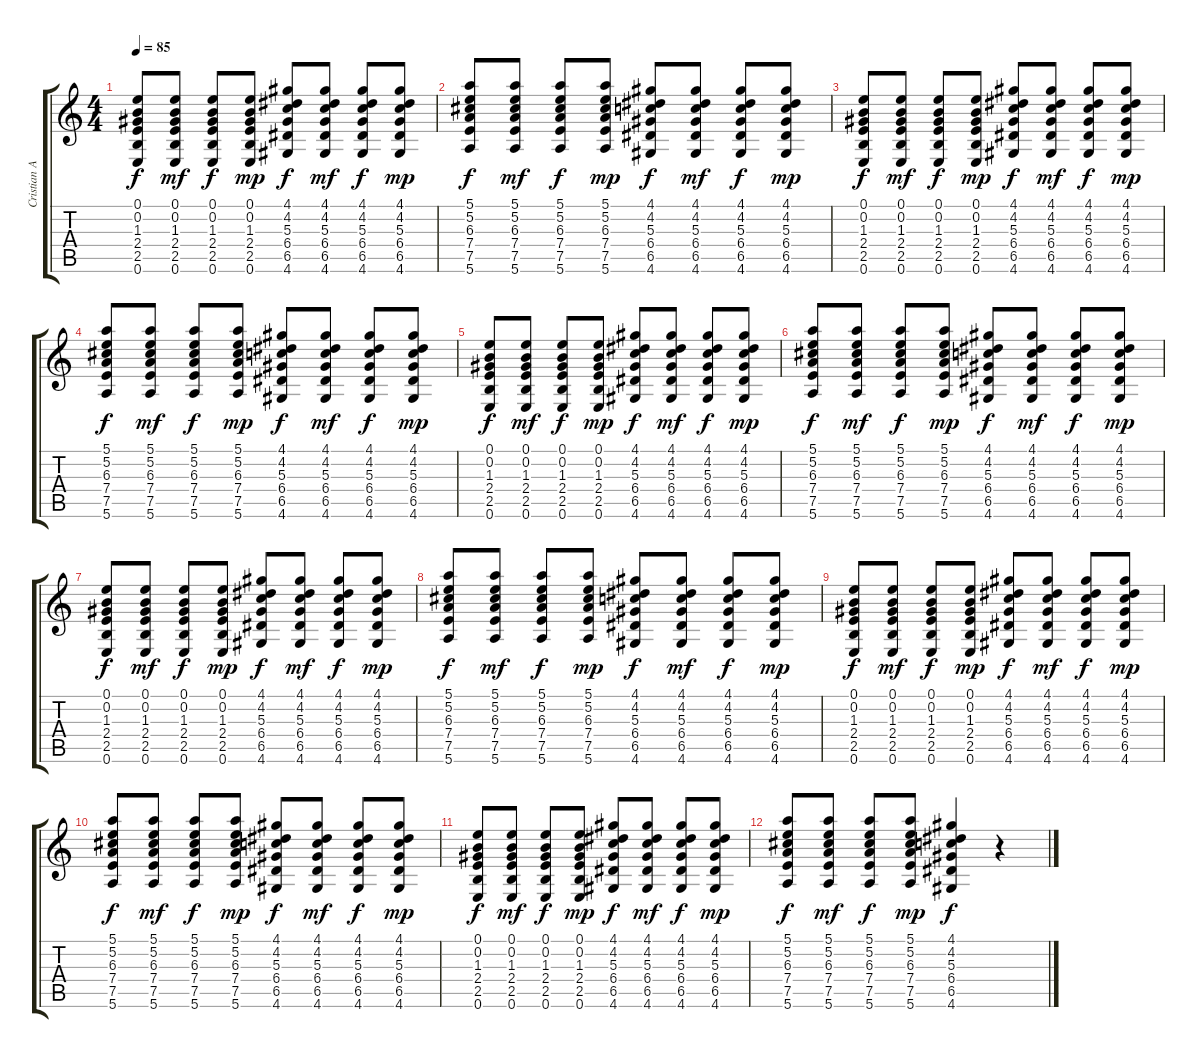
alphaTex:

\track ("Cristian Aldana (Guitarra 1)" "Cristian A") {instrument acousticguitarnylon}
\staff {score tabs}
\tuning (E4 B3 G3 D3 A2 E2) {hide}
\ts (4 4)
\tempo 85
\clef g2
\ks c
(0.1 0.2 1.3 2.4 2.5 0.6).8{dy f instrument acousticguitarnylon} (0.1 0.2 1.3 2.4 2.5 0.6).8{dy mf} (0.1 0.2 1.3 2.4 2.5 0.6).8{dy f} (0.1 0.2 1.3 2.4 2.5 0.6).8{dy mp} (4.1 4.2 5.3 6.4 6.5 4.6).8{dy f} (4.1 4.2 5.3 6.4 6.5 4.6).8{dy mf} (4.1 4.2 5.3 6.4 6.5 4.6).8{dy f} (4.1 4.2 5.3 6.4 6.5 4.6).8{dy mp} |
(5.1 5.2 6.3 7.4 7.5 5.6).8{dy f} (5.1 5.2 6.3 7.4 7.5 5.6).8{dy mf} (5.1 5.2 6.3 7.4 7.5 5.6).8{dy f} (5.1 5.2 6.3 7.4 7.5 5.6).8{dy mp} (4.1 4.2 5.3 6.4 6.5 4.6).8{dy f} (4.1 4.2 5.3 6.4 6.5 4.6).8{dy mf} (4.1 4.2 5.3 6.4 6.5 4.6).8{dy f} (4.1 4.2 5.3 6.4 6.5 4.6).8{dy mp} |
(0.1 0.2 1.3 2.4 2.5 0.6).8{dy f} (0.1 0.2 1.3 2.4 2.5 0.6).8{dy mf} (0.1 0.2 1.3 2.4 2.5 0.6).8{dy f} (0.1 0.2 1.3 2.4 2.5 0.6).8{dy mp} (4.1 4.2 5.3 6.4 6.5 4.6).8{dy f} (4.1 4.2 5.3 6.4 6.5 4.6).8{dy mf} (4.1 4.2 5.3 6.4 6.5 4.6).8{dy f} (4.1 4.2 5.3 6.4 6.5 4.6).8{dy mp} |
(5.1 5.2 6.3 7.4 7.5 5.6).8{dy f} (5.1 5.2 6.3 7.4 7.5 5.6).8{dy mf} (5.1 5.2 6.3 7.4 7.5 5.6).8{dy f} (5.1 5.2 6.3 7.4 7.5 5.6).8{dy mp} (4.1 4.2 5.3 6.4 6.5 4.6).8{dy f} (4.1 4.2 5.3 6.4 6.5 4.6).8{dy mf} (4.1 4.2 5.3 6.4 6.5 4.6).8{dy f} (4.1 4.2 5.3 6.4 6.5 4.6).8{dy mp} |
(0.1 0.2 1.3 2.4 2.5 0.6).8{dy f} (0.1 0.2 1.3 2.4 2.5 0.6).8{dy mf} (0.1 0.2 1.3 2.4 2.5 0.6).8{dy f} (0.1 0.2 1.3 2.4 2.5 0.6).8{dy mp} (4.1 4.2 5.3 6.4 6.5 4.6).8{dy f} (4.1 4.2 5.3 6.4 6.5 4.6).8{dy mf} (4.1 4.2 5.3 6.4 6.5 4.6).8{dy f} (4.1 4.2 5.3 6.4 6.5 4.6).8{dy mp} |
(5.1 5.2 6.3 7.4 7.5 5.6).8{dy f} (5.1 5.2 6.3 7.4 7.5 5.6).8{dy mf} (5.1 5.2 6.3 7.4 7.5 5.6).8{dy f} (5.1 5.2 6.3 7.4 7.5 5.6).8{dy mp} (4.1 4.2 5.3 6.4 6.5 4.6).8{dy f} (4.1 4.2 5.3 6.4 6.5 4.6).8{dy mf} (4.1 4.2 5.3 6.4 6.5 4.6).8{dy f} (4.1 4.2 5.3 6.4 6.5 4.6).8{dy mp} |
(0.1 0.2 1.3 2.4 2.5 0.6).8{dy f} (0.1 0.2 1.3 2.4 2.5 0.6).8{dy mf} (0.1 0.2 1.3 2.4 2.5 0.6).8{dy f} (0.1 0.2 1.3 2.4 2.5 0.6).8{dy mp} (4.1 4.2 5.3 6.4 6.5 4.6).8{dy f} (4.1 4.2 5.3 6.4 6.5 4.6).8{dy mf} (4.1 4.2 5.3 6.4 6.5 4.6).8{dy f} (4.1 4.2 5.3 6.4 6.5 4.6).8{dy mp} |
(5.1 5.2 6.3 7.4 7.5 5.6).8{dy f} (5.1 5.2 6.3 7.4 7.5 5.6).8{dy mf} (5.1 5.2 6.3 7.4 7.5 5.6).8{dy f} (5.1 5.2 6.3 7.4 7.5 5.6).8{dy mp} (4.1 4.2 5.3 6.4 6.5 4.6).8{dy f} (4.1 4.2 5.3 6.4 6.5 4.6).8{dy mf} (4.1 4.2 5.3 6.4 6.5 4.6).8{dy f} (4.1 4.2 5.3 6.4 6.5 4.6).8{dy mp} |
(0.1 0.2 1.3 2.4 2.5 0.6).8{dy f} (0.1 0.2 1.3 2.4 2.5 0.6).8{dy mf} (0.1 0.2 1.3 2.4 2.5 0.6).8{dy f} (0.1 0.2 1.3 2.4 2.5 0.6).8{dy mp} (4.1 4.2 5.3 6.4 6.5 4.6).8{dy f} (4.1 4.2 5.3 6.4 6.5 4.6).8{dy mf} (4.1 4.2 5.3 6.4 6.5 4.6).8{dy f} (4.1 4.2 5.3 6.4 6.5 4.6).8{dy mp} |
(5.1 5.2 6.3 7.4 7.5 5.6).8{dy f} (5.1 5.2 6.3 7.4 7.5 5.6).8{dy mf} (5.1 5.2 6.3 7.4 7.5 5.6).8{dy f} (5.1 5.2 6.3 7.4 7.5 5.6).8{dy mp} (4.1 4.2 5.3 6.4 6.5 4.6).8{dy f} (4.1 4.2 5.3 6.4 6.5 4.6).8{dy mf} (4.1 4.2 5.3 6.4 6.5 4.6).8{dy f} (4.1 4.2 5.3 6.4 6.5 4.6).8{dy mp} |
(0.1 0.2 1.3 2.4 2.5 0.6).8{dy f} (0.1 0.2 1.3 2.4 2.5 0.6).8{dy mf} (0.1 0.2 1.3 2.4 2.5 0.6).8{dy f} (0.1 0.2 1.3 2.4 2.5 0.6).8{dy mp} (4.1 4.2 5.3 6.4 6.5 4.6).8{dy f} (4.1 4.2 5.3 6.4 6.5 4.6).8{dy mf} (4.1 4.2 5.3 6.4 6.5 4.6).8{dy f} (4.1 4.2 5.3 6.4 6.5 4.6).8{dy mp} |
(5.1 5.2 6.3 7.4 7.5 5.6).8{dy f} (5.1 5.2 6.3 7.4 7.5 5.6).8{dy mf} (5.1 5.2 6.3 7.4 7.5 5.6).8{dy f} (5.1 5.2 6.3 7.4 7.5 5.6).8{dy mp} (4.1 4.2 5.3 6.4 6.5 4.6).4{dy f} r.4
